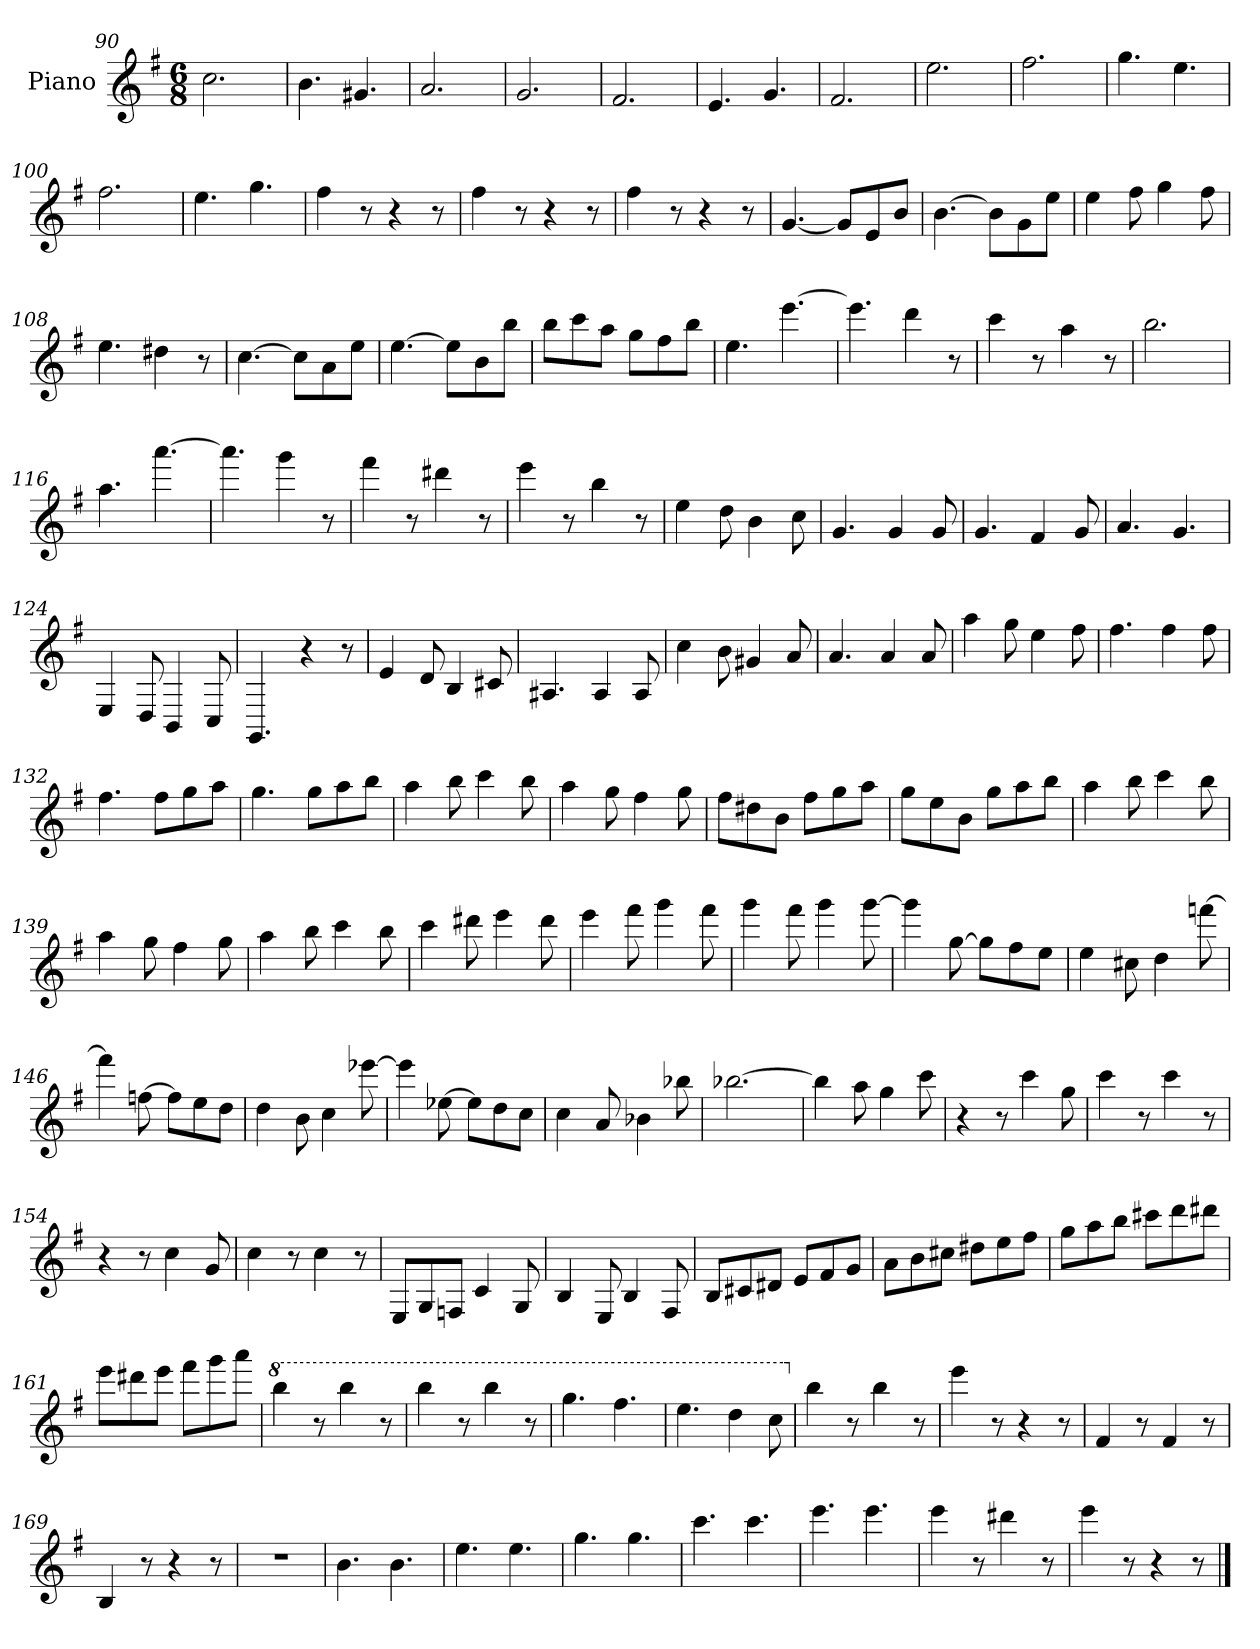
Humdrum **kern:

**kern
*part1
*staff1
*I"Piano
*I'Pno
*clefG2
*k[f#]
*e:
*M6/8
=90
2.cc
=91
4.b
4.g#X
=92
2.a
=93
2.g
=94
2.f#
=95
4.e
4.g
=96
2.f#
=97
2.ee
=98
2.ff#
=99
4.gg
4.ee
=100
2.ff#
=101
4.ee
4.gg
=102
4ff#
8r
4r
8r
=103
4ff#
8r
4r
8r
=104
4ff#
8r
4r
8r
=105
[4.g
8g/L]
8e/
8b/J
=106
[4.b
8b\L]
8g\
8ee\J
=107
4ee
8ff#
4gg
8ff#
=108
4.ee
4dd#X
8r
=109
[4.cc
8cc\L]
8a\
8ee\J
=110
[4.ee
8ee\L]
8b\
8bb\J
=111
8bb\L
8ccc\
8aa\J
8gg\L
8ff#\
8bb\J
=112
4.ee
[4.eee
=113
4.eee]
4ddd
8r
=114
4ccc
8r
4aa
8r
=115
2.bb
=116
4.aa
[4.aaa
=117
4.aaa]
4ggg
8r
=118
4fff#
8r
4ddd#X
8r
=119
4eee
8r
4bb
8r
=120
4ee
8dd
4b
8cc
=121
4.g
4g
8g
=122
4.g
4f#
8g
=123
4.a
4.g
=124
4E
8D
4BB
8C
=125
4.GG
4r
8r
=126
4e
8d
4B
8c#X
=127
4.A#X
4A#
8A#
=128
4cc
8b
4g#X
8a
=129
4.a
4a
8a
=130
4aa
8gg
4ee
8ff#
=131
4.ff#
4ff#
8ff#
=132
4.ff#
8ff#\L
8gg\
8aa\J
=133
4.gg
8gg\L
8aa\
8bb\J
=134
4aa
8bb
4ccc
8bb
=135
4aa
8gg
4ff#
8gg
=136
8ff#\L
8dd#X\
8b\J
8ff#\L
8gg\
8aa\J
=137
8gg\L
8ee\
8b\J
8gg\L
8aa\
8bb\J
=138
4aa
8bb
4ccc
8bb
=139
4aa
8gg
4ff#
8gg
=140
4aa
8bb
4ccc
8bb
=141
4ccc
8ddd#X
4eee
8ddd#
=142
4eee
8fff#
4ggg
8fff#
=143
4ggg
8fff#
4ggg
[8ggg
=144
4ggg]
[8gg
8gg\L]
8ff#\
8ee\J
=145
4ee
8cc#X
4dd
[8fffn
=146
4fff]
[8ffn
8ff\L]
8ee\
8dd\J
=147
4dd
8b
4cc
[8eee-X
=148
4eee-]
[8ee-X
8ee-\L]
8dd\
8cc\J
=149
4cc
8a
4b-X
8bb-X
=150
[2.bb-X
=151
4bb-]
8aa
4gg
8ccc
=152
4r
8r
4ccc
8gg
=153
4ccc
8r
4ccc
8r
=154
4r
8r
4cc
8g
=155
4cc
8r
4cc
8r
=156
8E/L
8G/
8Fn/J
4c
8G
=157
4B
8E
4B
8F#
=158
8B/L
8c#X/
8d#X/J
8e/L
8f#/
8g/J
=159
8a\L
8b\
8cc#X\J
8dd#X\L
8ee\
8ff#\J
=160
8gg\L
8aa\
8bb\J
8ccc#X\L
8ddd\
8ddd#X\J
=161
8eee\L
8ddd#X\
8eee\J
8fff#\L
8ggg\
8aaa\J
=162
*8va
4bbb
8r
4bbb
8r
=163
4bbb
8r
4bbb
8r
=164
4.ggg
4.fff#
=165
4.eee
4ddd
8ccc
=166
*X8va
4bb
8r
4bb
8r
=167
4eee
8r
4r
8r
=168
4f#
8r
4f#
8r
=169
4B
8r
4r
8r
=170
2.r
=171
4.b
4.b
=172
4.ee
4.ee
=173
4.gg
4.gg
=174
4.ccc
4.ccc
=175
4.eee
4.eee
=176
4eee
8r
4ddd#X
8r
=177
4eee
8r
4r
8r
==
*-
